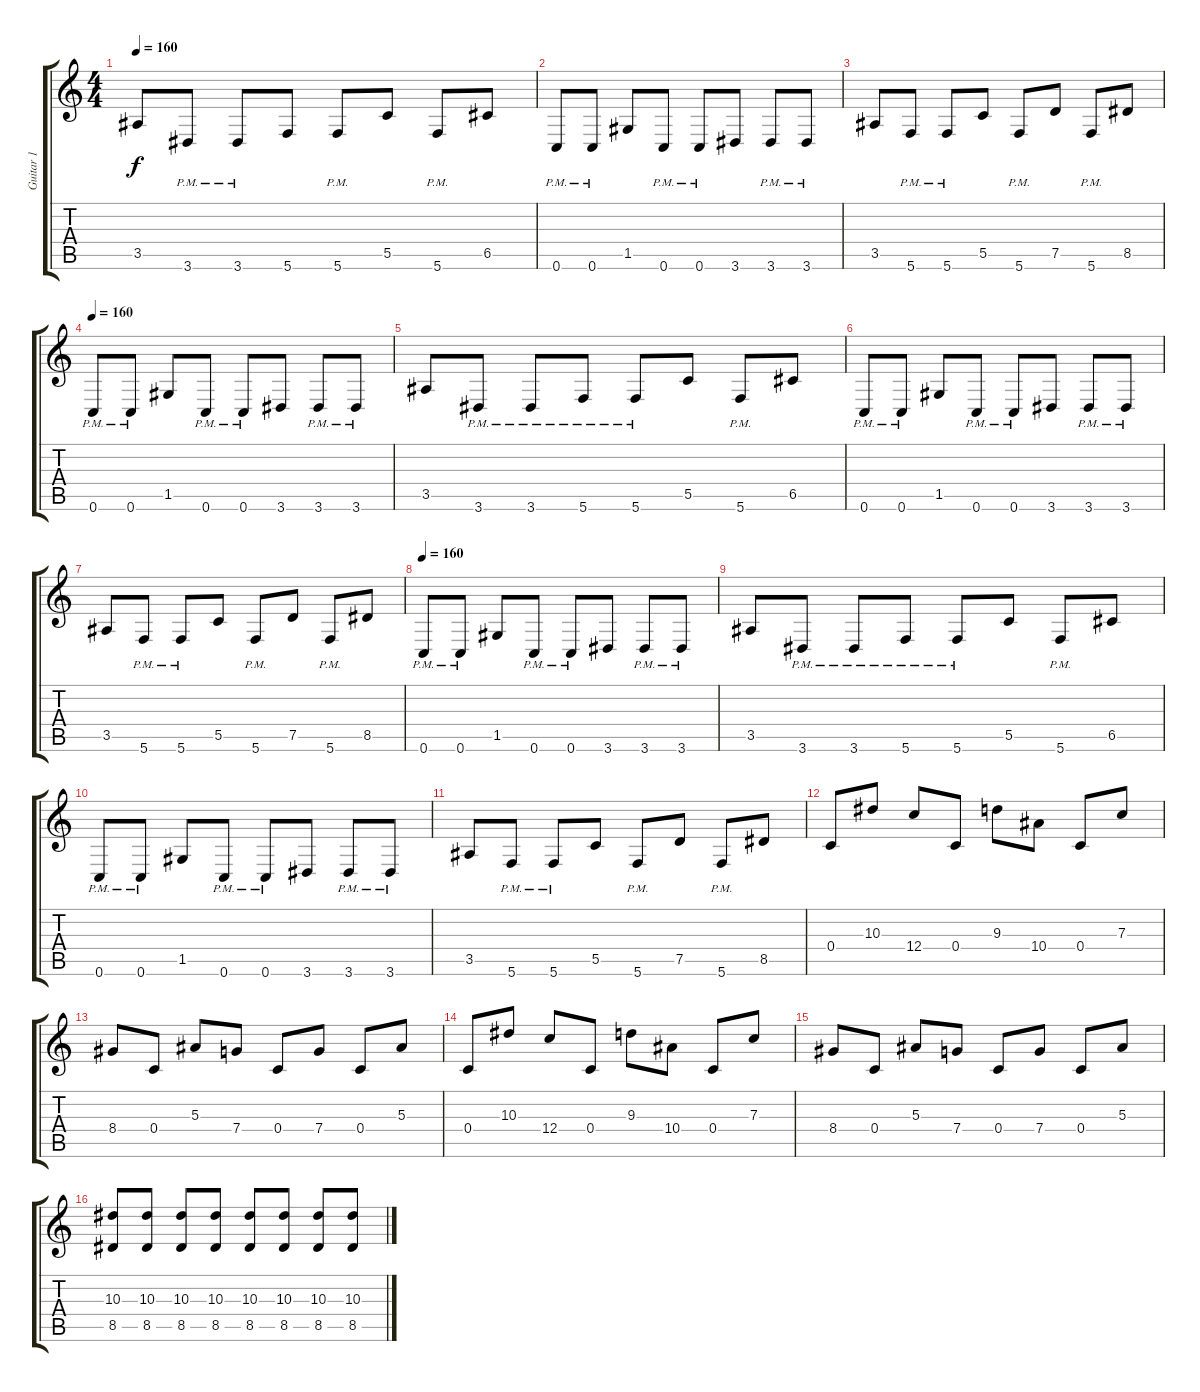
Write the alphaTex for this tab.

\track ("Guitar 1" "Guitar 1") {instrument distortionguitar}
\staff {score tabs}
\tuning (D4 A3 F3 C3 G2 C2) {hide}
\ts (4 4)
\tempo 160
\clef g2
\ks c
3.5.8{dy f} 3.6{pm}.8 3.6{pm}.8 5.6.8 5.6{pm}.8 5.5.8 5.6{pm}.8 6.5.8 |
0.6{pm}.8 0.6{pm}.8 1.5.8 0.6{pm}.8 0.6{pm}.8 3.6.8 3.6{pm}.8 3.6{pm}.8 |
3.5.8 5.6{pm}.8 5.6{pm}.8 5.5.8 5.6{pm}.8 7.5.8 5.6{pm}.8 8.5.8 |
\tempo 160
0.6{pm}.8 0.6{pm}.8 1.5.8 0.6{pm}.8 0.6{pm}.8 3.6.8 3.6{pm}.8 3.6{pm}.8 |
3.5.8 3.6{pm}.8 3.6{pm}.8 5.6{pm}.8 5.6{pm}.8 5.5.8 5.6{pm}.8 6.5.8 |
0.6{pm}.8 0.6{pm}.8 1.5.8 0.6{pm}.8 0.6{pm}.8 3.6.8 3.6{pm}.8 3.6{pm}.8 |
3.5.8 5.6{pm}.8 5.6{pm}.8 5.5.8 5.6{pm}.8 7.5.8 5.6{pm}.8 8.5.8 |
\tempo 160
0.6{pm}.8 0.6{pm}.8 1.5.8 0.6{pm}.8 0.6{pm}.8 3.6.8 3.6{pm}.8 3.6{pm}.8 |
3.5.8 3.6{pm}.8 3.6{pm}.8 5.6{pm}.8 5.6{pm}.8 5.5.8 5.6{pm}.8 6.5.8 |
0.6{pm}.8 0.6{pm}.8 1.5.8 0.6{pm}.8 0.6{pm}.8 3.6.8 3.6{pm}.8 3.6{pm}.8 |
3.5.8 5.6{pm}.8 5.6{pm}.8 5.5.8 5.6{pm}.8 7.5.8 5.6{pm}.8 8.5.8 |
0.4.8 10.3.8 12.4.8 0.4.8 9.3.8 10.4.8 0.4.8 7.3.8 |
8.4.8 0.4.8 5.3.8 7.4.8 0.4.8 7.4.8 0.4.8 5.3.8 |
0.4.8 10.3.8 12.4.8 0.4.8 9.3.8 10.4.8 0.4.8 7.3.8 |
8.4.8 0.4.8 5.3.8 7.4.8 0.4.8 7.4.8 0.4.8 5.3.8 |
(10.3 8.5).8 (10.3 8.5).8 (10.3 8.5).8 (10.3 8.5).8 (10.3 8.5).8 (10.3 8.5).8 (10.3 8.5).8 (10.3 8.5).8
